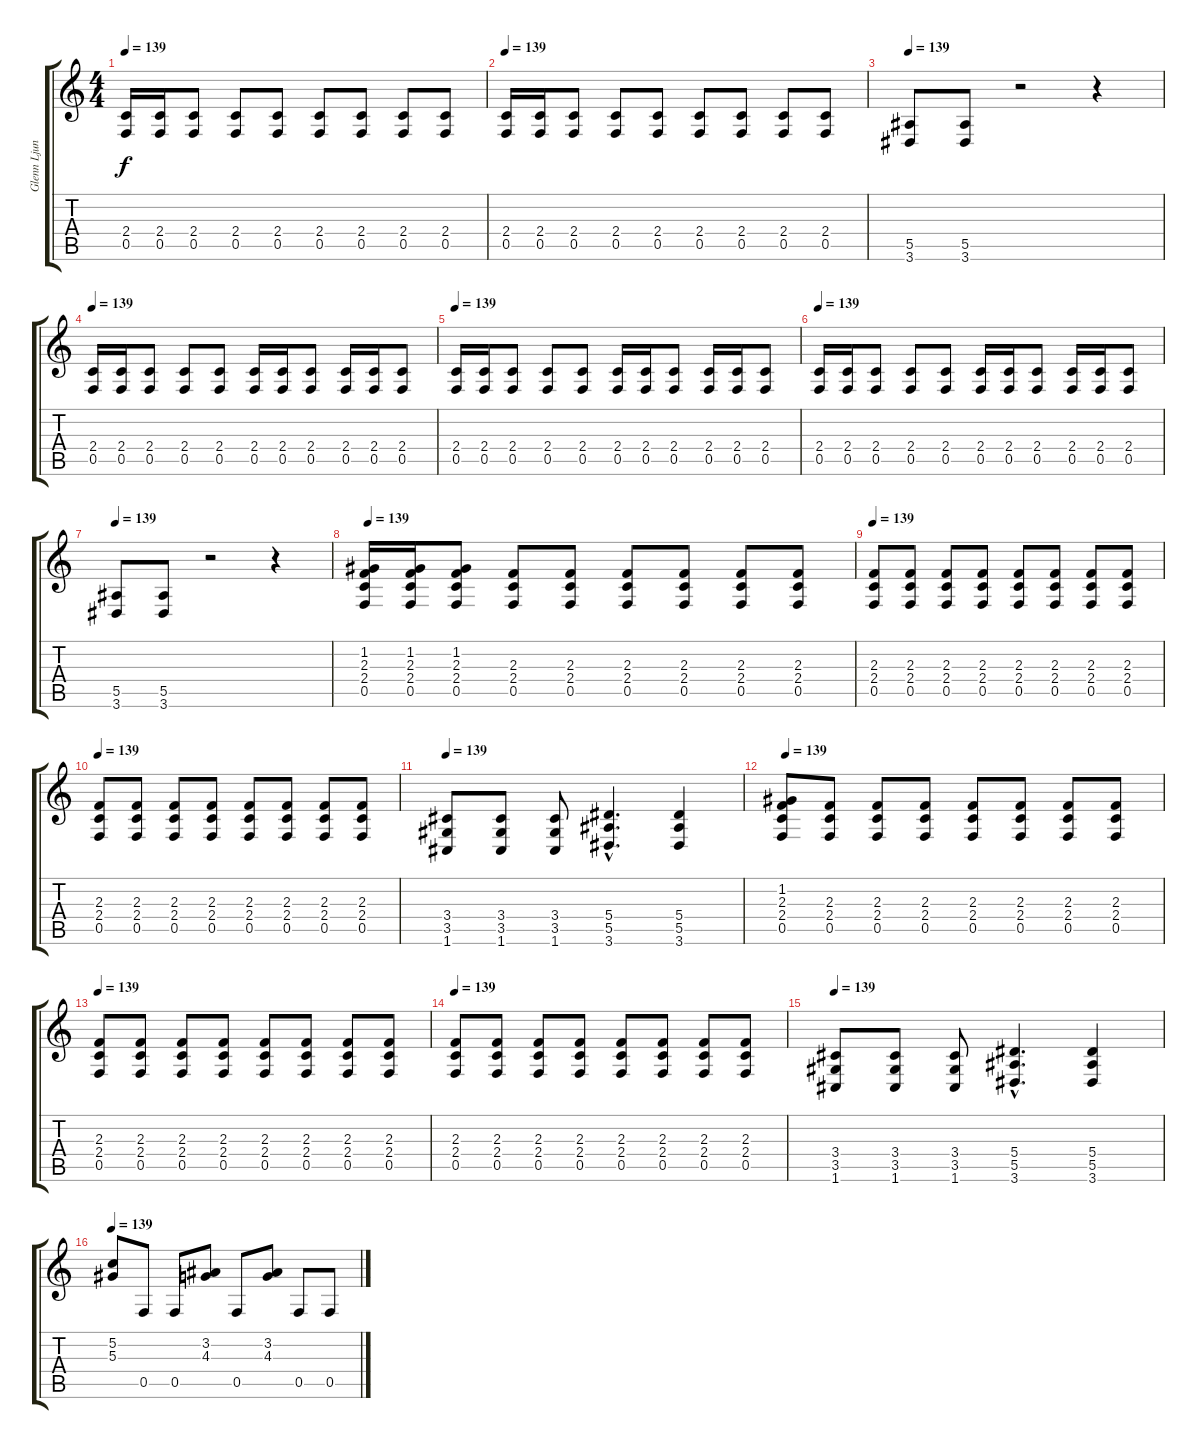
\track ("Glenn Ljungstrom" "Glenn Ljun") {instrument overdrivenguitar}
\staff {score tabs}
\tuning (C4 G3 Eb3 Bb2 F2 C2) {hide}
\ts (4 4)
\tempo 139
\clef g2
\ks c
(2.4 0.5).16{dy f} (2.4 0.5).16 (2.4 0.5).8 (2.4 0.5).8 (2.4 0.5).8 (2.4 0.5).8 (2.4 0.5).8 (2.4 0.5).8 (2.4 0.5).8 |
\tempo 139
(2.4 0.5).16 (2.4 0.5).16 (2.4 0.5).8 (2.4 0.5).8 (2.4 0.5).8 (2.4 0.5).8 (2.4 0.5).8 (2.4 0.5).8 (2.4 0.5).8 |
\tempo 139
(5.5 3.6).8 (5.5 3.6).8 r.2 r.4 |
\tempo 139
(2.4 0.5).16 (2.4 0.5).16 (2.4 0.5).8 (2.4 0.5).8 (2.4 0.5).8 (2.4 0.5).16 (2.4 0.5).16 (2.4 0.5).8 (2.4 0.5).16 (2.4 0.5).16 (2.4 0.5).8 |
\tempo 139
(2.4 0.5).16 (2.4 0.5).16 (2.4 0.5).8 (2.4 0.5).8 (2.4 0.5).8 (2.4 0.5).16 (2.4 0.5).16 (2.4 0.5).8 (2.4 0.5).16 (2.4 0.5).16 (2.4 0.5).8 |
\tempo 139
(2.4 0.5).16 (2.4 0.5).16 (2.4 0.5).8 (2.4 0.5).8 (2.4 0.5).8 (2.4 0.5).16 (2.4 0.5).16 (2.4 0.5).8 (2.4 0.5).16 (2.4 0.5).16 (2.4 0.5).8 |
\tempo 139
(5.5 3.6).8 (5.5 3.6).8 r.2 r.4 |
\tempo 139
(1.2 2.3 2.4 0.5).16 (1.2 2.3 2.4 0.5).16 (1.2 2.3 2.4 0.5).8 (2.3 2.4 0.5).8 (2.3 2.4 0.5).8 (2.3 2.4 0.5).8 (2.3 2.4 0.5).8 (2.3 2.4 0.5).8 (2.3 2.4 0.5).8 |
\tempo 139
(2.3 2.4 0.5).8 (2.3 2.4 0.5).8 (2.3 2.4 0.5).8 (2.3 2.4 0.5).8 (2.3 2.4 0.5).8 (2.3 2.4 0.5).8 (2.3 2.4 0.5).8 (2.3 2.4 0.5).8 |
\tempo 139
(2.3 2.4 0.5).8 (2.3 2.4 0.5).8 (2.3 2.4 0.5).8 (2.3 2.4 0.5).8 (2.3 2.4 0.5).8 (2.3 2.4 0.5).8 (2.3 2.4 0.5).8 (2.3 2.4 0.5).8 |
\tempo 139
(3.4 3.5 1.6).8 (3.4 3.5 1.6).8 (3.4 3.5 1.6).8 (5.4{hac} 5.5{hac} 3.6{hac}).4{d} (5.4 5.5 3.6).4 |
\tempo 139
(1.2 2.3 2.4 0.5).8 (2.3 2.4 0.5).8 (2.3 2.4 0.5).8 (2.3 2.4 0.5).8 (2.3 2.4 0.5).8 (2.3 2.4 0.5).8 (2.3 2.4 0.5).8 (2.3 2.4 0.5).8 |
\tempo 139
(2.3 2.4 0.5).8 (2.3 2.4 0.5).8 (2.3 2.4 0.5).8 (2.3 2.4 0.5).8 (2.3 2.4 0.5).8 (2.3 2.4 0.5).8 (2.3 2.4 0.5).8 (2.3 2.4 0.5).8 |
\tempo 139
(2.3 2.4 0.5).8 (2.3 2.4 0.5).8 (2.3 2.4 0.5).8 (2.3 2.4 0.5).8 (2.3 2.4 0.5).8 (2.3 2.4 0.5).8 (2.3 2.4 0.5).8 (2.3 2.4 0.5).8 |
\tempo 139
(3.4 3.5 1.6).8 (3.4 3.5 1.6).8 (3.4 3.5 1.6).8 (5.4{hac} 5.5{hac} 3.6{hac}).4{d} (5.4 5.5 3.6).4 |
\tempo 139
(5.2 5.3).8 0.5.8 0.5.8 (3.2 4.3).8 0.5.8 (3.2 4.3).8 0.5.8 0.5.8
